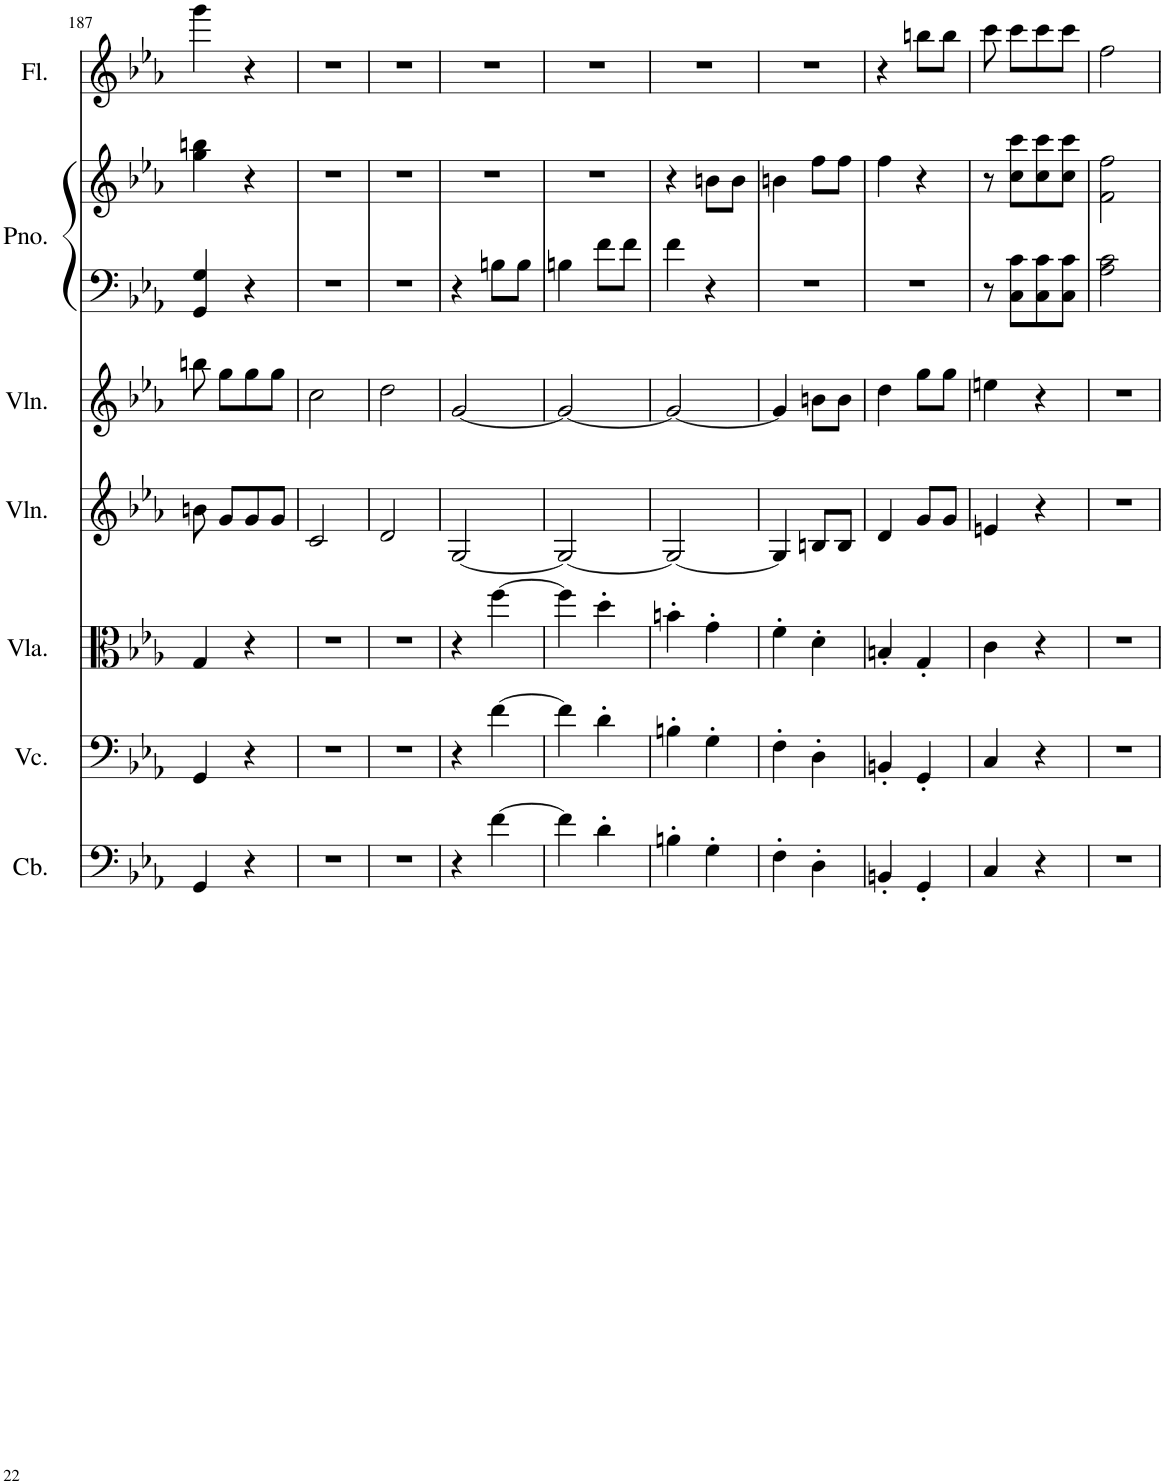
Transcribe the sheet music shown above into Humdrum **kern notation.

**kern	**kern	**kern	**kern	**kern	**kern	**kern	**kern
*part7	*part6	*part5	*part4	*part3	*part2	*part2	*part1
*staff8	*staff7	*staff6	*staff5	*staff4	*staff3	*staff2	*staff1
*I"Contrabass	*I"Violoncello	*I"Viola	*I"Violin	*I"Violin	*I"Piano	*	*I"Flute
*I'Cb.	*I'Vc.	*I'Vla.	*I'Vln.	*I'Vln.	*I'Pno.	*	*I'Fl.
!!LO:PB:g=z
*clefF4	*clefF4	*clefC3	*clefG2	*clefG2	*clefF4	*clefG2	*clefG2
*Trd7c12	*	*	*	*	*	*	*
*k[b-e-a-]	*k[b-e-a-]	*k[b-e-a-]	*k[b-e-a-]	*k[b-e-a-]	*k[b-e-a-]	*k[b-e-a-]	*k[b-e-a-]
*M2/4	*M2/4	*M2/4	*M2/4	*M2/4	*M2/4	*M2/4	*M2/4
=187	=187	=187	=187	=187	=187	=187	=187
4GG/	4GG/	4G/	8bn\	8bbn\	4GG/ 4G/	4gg\ 4bbn\	4ggg\
.	.	.	8g/L	8gg\L	.	.	.
4r	4r	4r	8g/	8gg\	4r	4r	4r
.	.	.	8g/J	8gg\J	.	.	.
=188	=188	=188	=188	=188	=188	=188	=188
2r	2r	2r	2c/	2cc\	2r	2r	2r
=189	=189	=189	=189	=189	=189	=189	=189
2r	2r	2r	2d/	2dd\	2r	2r	2r
=190	=190	=190	=190	=190	=190	=190	=190
4r	4r	4r	[2G/	[2g/	4r	2r	2r
[4f\	[4f\	[4ff\	.	.	8Bn\L	.	.
.	.	.	.	.	8B\J	.	.
=191	=191	=191	=191	=191	=191	=191	=191
4f\]	4f\]	4ff\]	2G/_	2g/_	4Bn\	2r	2r
4d'\	4d'\	4dd'\	.	.	8f\L	.	.
.	.	.	.	.	8f\J	.	.
=192	=192	=192	=192	=192	=192	=192	=192
4Bn'\	4Bn'\	4bn'\	2G/_	2g/_	4f\	4r	2r
4G'\	4G'\	4g'\	.	.	4r	8bn\L	.
.	.	.	.	.	.	8b\J	.
=193	=193	=193	=193	=193	=193	=193	=193
4F'\	4F'\	4f'\	4G/]	4g/]	2r	4bn\	2r
4D'\	4D'\	4d'\	8Bn/L	8bn\L	.	8ff\L	.
.	.	.	8B/J	8b\J	.	8ff\J	.
=194	=194	=194	=194	=194	=194	=194	=194
4BBn'/	4BBn'/	4Bn'/	4d/	4dd\	2r	4ff\	4r
4GG'/	4GG'/	4G'/	8g/L	8gg\L	.	4r	8bbn\L
.	.	.	8g/J	8gg\J	.	.	8bb\J
=195	=195	=195	=195	=195	=195	=195	=195
4C/	4C/	4c\	4en/	4een\	8r	8r	8ccc\
.	.	.	.	.	8C\ 8c\L	8cc\ 8ccc\L	8ccc\L
4r	4r	4r	4r	4r	8C\ 8c\	8cc\ 8ccc\	8ccc\
.	.	.	.	.	8C\ 8c\J	8cc\ 8ccc\J	8ccc\J
=196	=196	=196	=196	=196	=196	=196	=196
2r	2r	2r	2r	2r	2A-\ 2c\	2f\ 2ff\	2ff\
=	=	=	=	=	=	=	=
*-	*-	*-	*-	*-	*-	*-	*-
